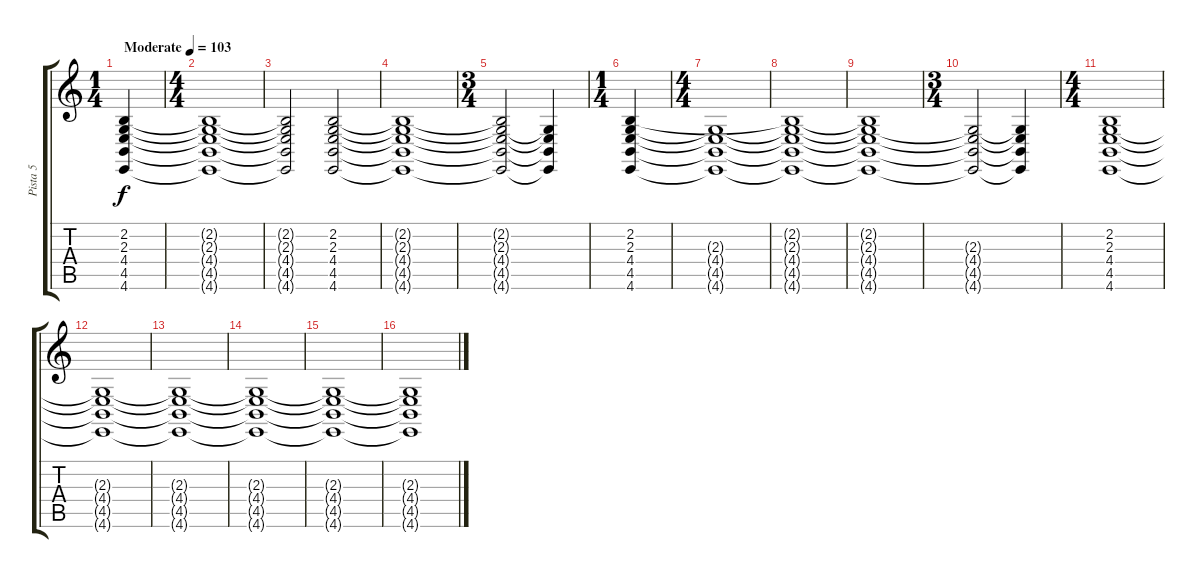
\track ("Pista 5" "Pista 5") {instrument choiraahs}
\staff {score tabs}
\tuning (D4 A3 F3 C3 G2 C2) {hide}
\ts (1 4)
\tempo (103 "Moderate")
\clef g2
\ks c
(2.2 2.3 4.4 4.5 4.6).4{dy f instrument choiraahs} |
\ts (4 4)
(2.2{t} 2.3{t} 4.4{t} 4.5{t} 4.6{t}).1 |
(2.2{t} 2.3{t} 4.4{t} 4.5{t} 4.6{t}).2 (2.2 2.3 4.4 4.5 4.6).2 |
(2.2{t} 2.3{t} 4.4{t} 4.5{t} 4.6{t}).1 |
\ts (3 4)
(2.2{t} 2.3{t} 4.4{t} 4.5{t} 4.6{t}).2 (2.3{t} 4.4{t} 4.5{t} 4.6{t}).4 |
\ts (1 4)
(2.2 2.3 4.4 4.5 4.6).4 |
\ts (4 4)
(2.3{t} 4.4{t} 4.5{t} 4.6{t}).1 |
(2.2{t} 2.3{t} 4.4{t} 4.5{t} 4.6{t}).1 |
(2.2{t} 2.3{t} 4.4{t} 4.5{t} 4.6{t}).1 |
\ts (3 4)
(2.3{t} 4.4{t} 4.5{t} 4.6{t}).2 (2.3{t} 4.4{t} 4.5{t} 4.6{t}).4 |
\ts (4 4)
(2.2 2.3 4.4 4.5 4.6).1 |
(2.3{t} 4.4{t} 4.5{t} 4.6{t}).1 |
(2.3{t} 4.4{t} 4.5{t} 4.6{t}).1 |
(2.3{t} 4.4{t} 4.5{t} 4.6{t}).1 |
(2.3{t} 4.4{t} 4.5{t} 4.6{t}).1 |
(2.3{t} 4.4{t} 4.5{t} 4.6{t}).1
